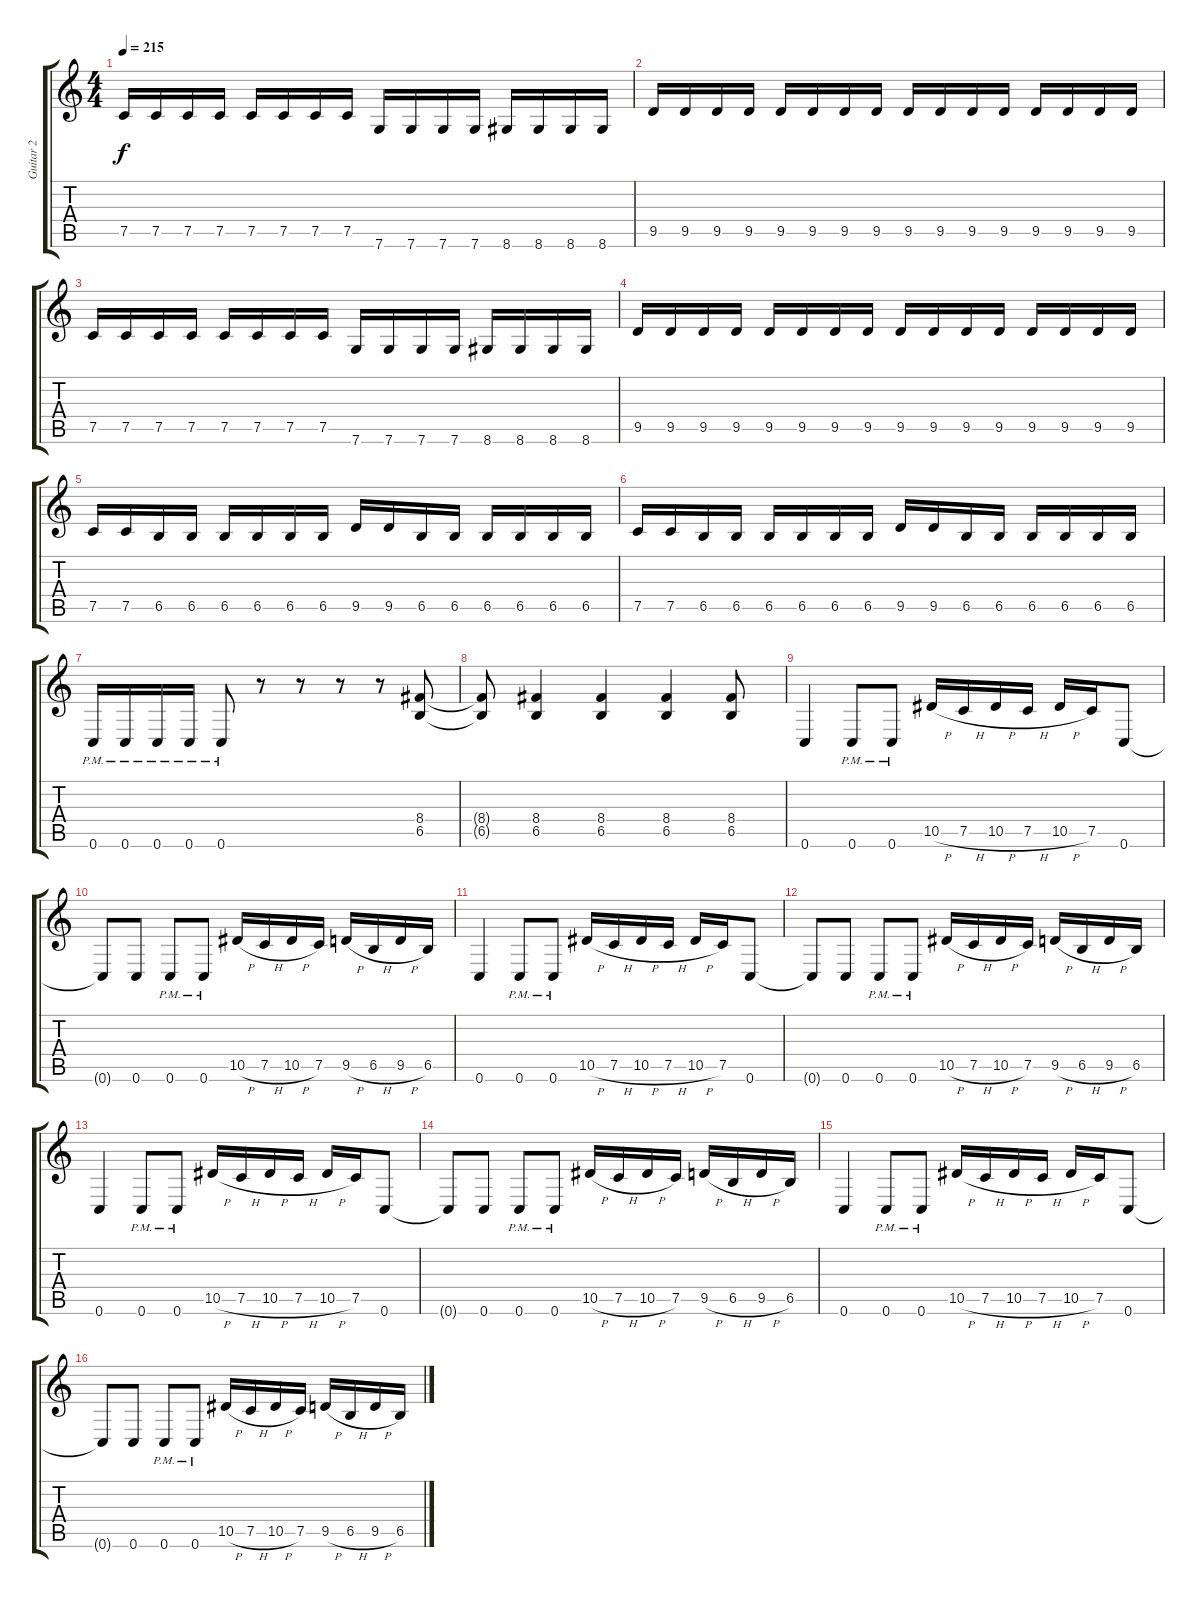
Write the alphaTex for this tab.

\track ("Guitar 2" "Guitar 2") {instrument distortionguitar}
\staff {score tabs}
\tuning (C4 G3 Eb3 Bb2 F2 C2) {hide}
\ts (4 4)
\tempo 215
\clef g2
\ks c
7.5.16{dy f} 7.5.16 7.5.16 7.5.16 7.5.16 7.5.16 7.5.16 7.5.16 7.6.16 7.6.16 7.6.16 7.6.16 8.6.16 8.6.16 8.6.16 8.6.16 |
9.5.16 9.5.16 9.5.16 9.5.16 9.5.16 9.5.16 9.5.16 9.5.16 9.5.16 9.5.16 9.5.16 9.5.16 9.5.16 9.5.16 9.5.16 9.5.16 |
7.5.16 7.5.16 7.5.16 7.5.16 7.5.16 7.5.16 7.5.16 7.5.16 7.6.16 7.6.16 7.6.16 7.6.16 8.6.16 8.6.16 8.6.16 8.6.16 |
9.5.16 9.5.16 9.5.16 9.5.16 9.5.16 9.5.16 9.5.16 9.5.16 9.5.16 9.5.16 9.5.16 9.5.16 9.5.16 9.5.16 9.5.16 9.5.16 |
7.5.16 7.5.16 6.5.16 6.5.16 6.5.16 6.5.16 6.5.16 6.5.16 9.5.16 9.5.16 6.5.16 6.5.16 6.5.16 6.5.16 6.5.16 6.5.16 |
7.5.16 7.5.16 6.5.16 6.5.16 6.5.16 6.5.16 6.5.16 6.5.16 9.5.16 9.5.16 6.5.16 6.5.16 6.5.16 6.5.16 6.5.16 6.5.16 |
0.6{pm}.16 0.6{pm}.16 0.6{pm}.16 0.6{pm}.16 0.6{pm}.8 r.8 r.8 r.8 r.8 (8.4 6.5).8 |
(8.4{t} 6.5{t}).8 (8.4 6.5).4 (8.4 6.5).4 (8.4 6.5).4 (8.4 6.5).8 |
0.6.4 0.6{pm}.8 0.6{pm}.8 10.5{h}.16 7.5{h}.16 10.5{h}.16 7.5{h}.16 10.5{h}.16 7.5.16 0.6.8 |
0.6{t}.8 0.6.8 0.6{pm}.8 0.6{pm}.8 10.5{h}.16 7.5{h}.16 10.5{h}.16 7.5.16 9.5{h}.16 6.5{h}.16 9.5{h}.16 6.5.16 |
0.6.4 0.6{pm}.8 0.6{pm}.8 10.5{h}.16 7.5{h}.16 10.5{h}.16 7.5{h}.16 10.5{h}.16 7.5.16 0.6.8 |
0.6{t}.8 0.6.8 0.6{pm}.8 0.6{pm}.8 10.5{h}.16 7.5{h}.16 10.5{h}.16 7.5.16 9.5{h}.16 6.5{h}.16 9.5{h}.16 6.5.16 |
0.6.4 0.6{pm}.8 0.6{pm}.8 10.5{h}.16 7.5{h}.16 10.5{h}.16 7.5{h}.16 10.5{h}.16 7.5.16 0.6.8 |
0.6{t}.8 0.6.8 0.6{pm}.8 0.6{pm}.8 10.5{h}.16 7.5{h}.16 10.5{h}.16 7.5.16 9.5{h}.16 6.5{h}.16 9.5{h}.16 6.5.16 |
0.6.4 0.6{pm}.8 0.6{pm}.8 10.5{h}.16 7.5{h}.16 10.5{h}.16 7.5{h}.16 10.5{h}.16 7.5.16 0.6.8 |
0.6{t}.8 0.6.8 0.6{pm}.8 0.6{pm}.8 10.5{h}.16 7.5{h}.16 10.5{h}.16 7.5.16 9.5{h}.16 6.5{h}.16 9.5{h}.16 6.5.16
